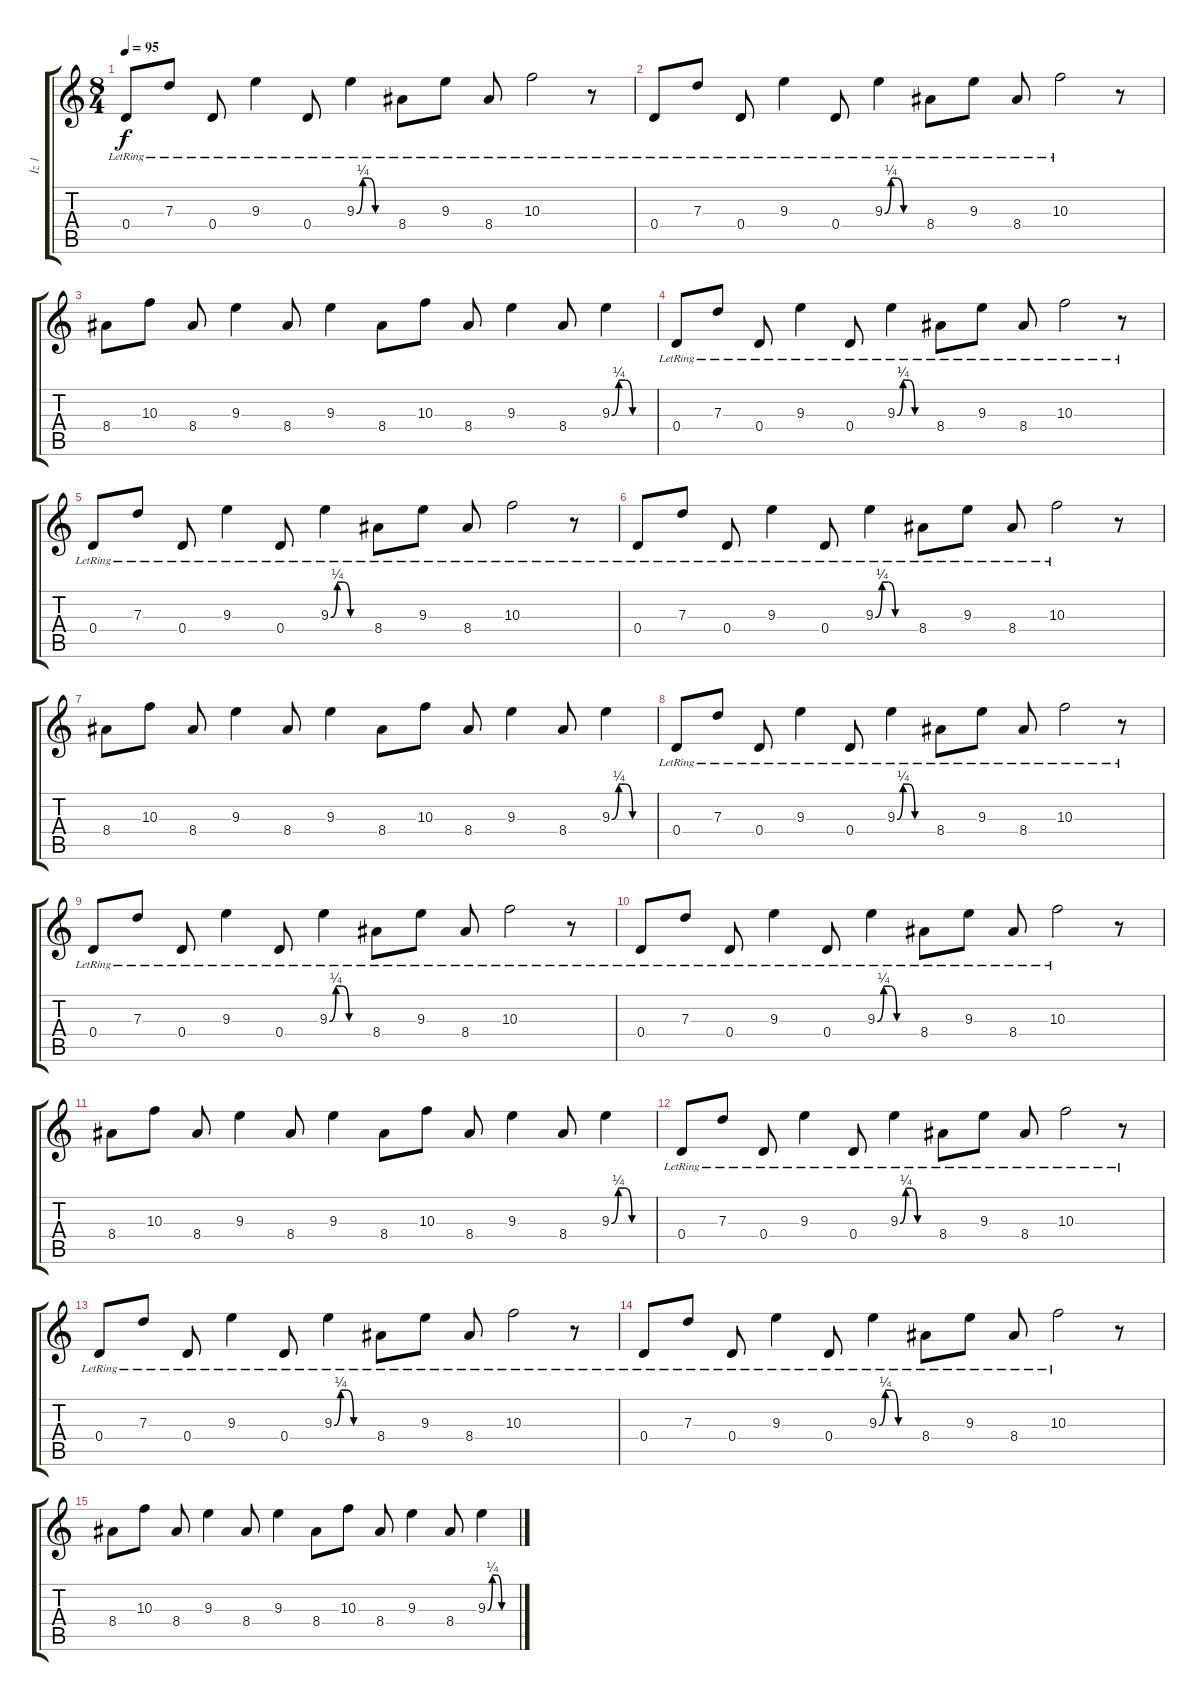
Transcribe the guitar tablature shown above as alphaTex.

\track ("İz 1" "İz 1") {instrument electricguitarjazz}
\staff {score tabs}
\tuning (E4 B3 G3 D3 A2 E2) {hide}
\ts (8 4)
\tempo 95
\clef g2
\ks c
0.4{lr}.8{dy f} 7.3{lr}.8 0.4{lr}.8 9.3{lr}.4 0.4{lr}.8 9.3{be (custom 0 0 10 1 20 1 30 0 60 0) lr}.4 8.4{lr}.8 9.3{lr}.8 8.4{lr}.8 10.3{lr}.2 r.8 |
0.4{lr}.8 7.3{lr}.8 0.4{lr}.8 9.3{lr}.4 0.4{lr}.8 9.3{be (custom 0 0 10 1 20 1 30 0 60 0) lr}.4 8.4{lr}.8 9.3{lr}.8 8.4{lr}.8 10.3{lr}.2 r.8 |
8.4.8 10.3.8 8.4.8 9.3.4 8.4.8 9.3.4 8.4.8 10.3.8 8.4.8 9.3.4 8.4.8 9.3{be (custom 0 0 10 1 20 1 30 0 60 0)}.4 |
0.4{lr}.8 7.3{lr}.8 0.4{lr}.8 9.3{lr}.4 0.4{lr}.8 9.3{be (custom 0 0 10 1 20 1 30 0 60 0) lr}.4 8.4{lr}.8 9.3{lr}.8 8.4{lr}.8 10.3{lr}.2 r.8 |
0.4{lr}.8 7.3{lr}.8 0.4{lr}.8 9.3{lr}.4 0.4{lr}.8 9.3{be (custom 0 0 10 1 20 1 30 0 60 0) lr}.4 8.4{lr}.8 9.3{lr}.8 8.4{lr}.8 10.3{lr}.2 r.8 |
0.4{lr}.8 7.3{lr}.8 0.4{lr}.8 9.3{lr}.4 0.4{lr}.8 9.3{be (custom 0 0 10 1 20 1 30 0 60 0) lr}.4 8.4{lr}.8 9.3{lr}.8 8.4{lr}.8 10.3{lr}.2 r.8 |
8.4.8 10.3.8 8.4.8 9.3.4 8.4.8 9.3.4 8.4.8 10.3.8 8.4.8 9.3.4 8.4.8 9.3{be (custom 0 0 10 1 20 1 30 0 60 0)}.4 |
0.4{lr}.8 7.3{lr}.8 0.4{lr}.8 9.3{lr}.4 0.4{lr}.8 9.3{be (custom 0 0 10 1 20 1 30 0 60 0) lr}.4 8.4{lr}.8 9.3{lr}.8 8.4{lr}.8 10.3{lr}.2 r.8 |
0.4{lr}.8 7.3{lr}.8 0.4{lr}.8 9.3{lr}.4 0.4{lr}.8 9.3{be (custom 0 0 10 1 20 1 30 0 60 0) lr}.4 8.4{lr}.8 9.3{lr}.8 8.4{lr}.8 10.3{lr}.2 r.8 |
0.4{lr}.8 7.3{lr}.8 0.4{lr}.8 9.3{lr}.4 0.4{lr}.8 9.3{be (custom 0 0 10 1 20 1 30 0 60 0) lr}.4 8.4{lr}.8 9.3{lr}.8 8.4{lr}.8 10.3{lr}.2 r.8 |
8.4.8 10.3.8 8.4.8 9.3.4 8.4.8 9.3.4 8.4.8 10.3.8 8.4.8 9.3.4 8.4.8 9.3{be (custom 0 0 10 1 20 1 30 0 60 0)}.4 |
0.4{lr}.8 7.3{lr}.8 0.4{lr}.8 9.3{lr}.4 0.4{lr}.8 9.3{be (custom 0 0 10 1 20 1 30 0 60 0) lr}.4 8.4{lr}.8 9.3{lr}.8 8.4{lr}.8 10.3{lr}.2 r.8 |
0.4{lr}.8 7.3{lr}.8 0.4{lr}.8 9.3{lr}.4 0.4{lr}.8 9.3{be (custom 0 0 10 1 20 1 30 0 60 0) lr}.4 8.4{lr}.8 9.3{lr}.8 8.4{lr}.8 10.3{lr}.2 r.8 |
0.4{lr}.8 7.3{lr}.8 0.4{lr}.8 9.3{lr}.4 0.4{lr}.8 9.3{be (custom 0 0 10 1 20 1 30 0 60 0) lr}.4 8.4{lr}.8 9.3{lr}.8 8.4{lr}.8 10.3{lr}.2 r.8 |
8.4.8 10.3.8 8.4.8 9.3.4 8.4.8 9.3.4 8.4.8 10.3.8 8.4.8 9.3.4 8.4.8 9.3{be (custom 0 0 10 1 20 1 30 0 60 0)}.4
